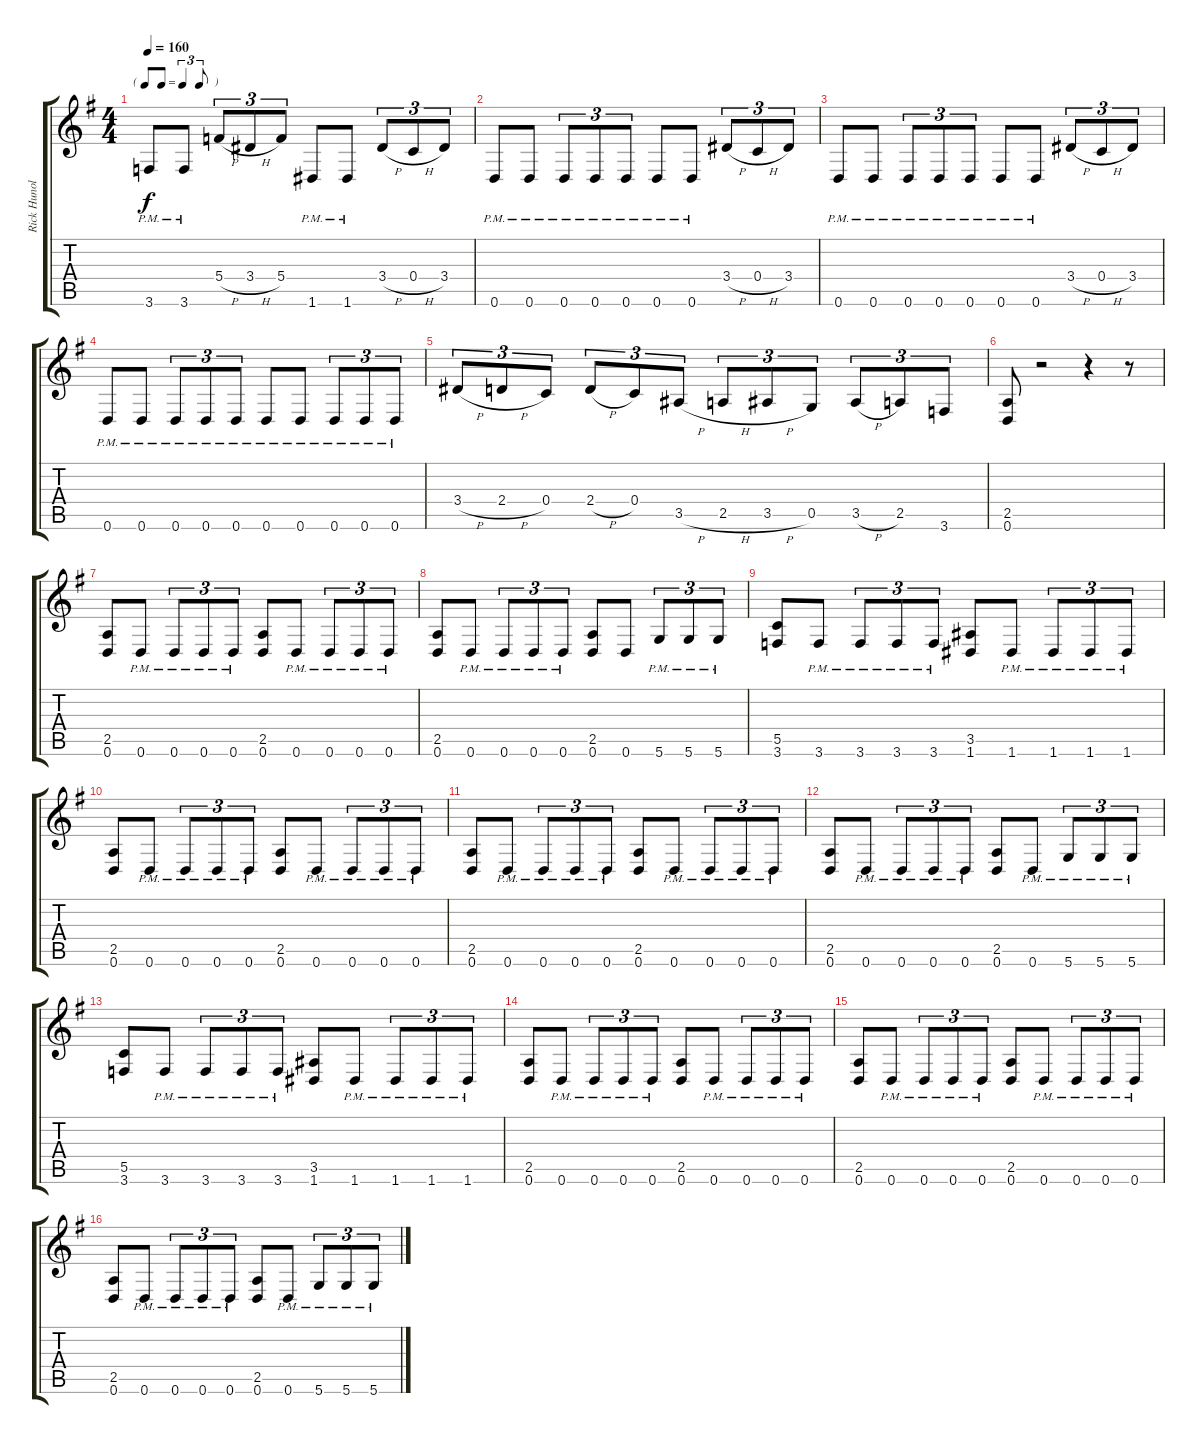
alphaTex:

\track ("Rick Hunolt" "Rick Hunol") {instrument distortionguitar}
\staff {score tabs}
\tuning (D4 A3 F3 C3 G2 D2) {hide}
\ts (4 4)
\tf triplet8th
\tempo 160
\clef g2
\ks g
3.6{pm}.8{dy f} 3.6{pm}.8 5.4{h}.8{tu (3 2)} 3.4{h}.8{tu (3 2)} 5.4.8{tu (3 2)} 1.6{pm}.8 1.6{pm}.8 3.4{h}.8{tu (3 2)} 0.4{h}.8{tu (3 2)} 3.4.8{tu (3 2)} |
0.6{pm}.8 0.6{pm}.8 0.6{pm}.8{tu (3 2)} 0.6{pm}.8{tu (3 2)} 0.6{pm}.8{tu (3 2)} 0.6{pm}.8 0.6{pm}.8 3.4{h}.8{tu (3 2)} 0.4{h}.8{tu (3 2)} 3.4.8{tu (3 2)} |
0.6{pm}.8 0.6{pm}.8 0.6{pm}.8{tu (3 2)} 0.6{pm}.8{tu (3 2)} 0.6{pm}.8{tu (3 2)} 0.6{pm}.8 0.6{pm}.8 3.4{h}.8{tu (3 2)} 0.4{h}.8{tu (3 2)} 3.4.8{tu (3 2)} |
0.6{pm}.8 0.6{pm}.8 0.6{pm}.8{tu (3 2)} 0.6{pm}.8{tu (3 2)} 0.6{pm}.8{tu (3 2)} 0.6{pm}.8 0.6{pm}.8 0.6{pm}.8{tu (3 2)} 0.6{pm}.8{tu (3 2)} 0.6{pm}.8{tu (3 2)} |
3.4{h}.8{tu (3 2)} 2.4{h}.8{tu (3 2)} 0.4.8{tu (3 2)} 2.4{h}.8{tu (3 2)} 0.4.8{tu (3 2)} 3.5{h}.8{tu (3 2)} 2.5{h}.8{tu (3 2)} 3.5{h}.8{tu (3 2)} 0.5.8{tu (3 2)} 3.5{h}.8{tu (3 2)} 2.5.8{tu (3 2)} 3.6.8{tu (3 2)} |
(2.5 0.6).8 r.2 r.4 r.8 |
(2.5 0.6).8 0.6{pm}.8 0.6{pm}.8{tu (3 2)} 0.6{pm}.8{tu (3 2)} 0.6{pm}.8{tu (3 2)} (2.5 0.6).8 0.6{pm}.8 0.6{pm}.8{tu (3 2)} 0.6{pm}.8{tu (3 2)} 0.6{pm}.8{tu (3 2)} |
(2.5 0.6).8 0.6{pm}.8 0.6{pm}.8{tu (3 2)} 0.6{pm}.8{tu (3 2)} 0.6{pm}.8{tu (3 2)} (2.5 0.6).8 0.6.8 5.6{pm}.8{tu (3 2)} 5.6{pm}.8{tu (3 2)} 5.6{pm}.8{tu (3 2)} |
(5.5 3.6).8 3.6{pm}.8 3.6{pm}.8{tu (3 2)} 3.6{pm}.8{tu (3 2)} 3.6{pm}.8{tu (3 2)} (3.5 1.6).8 1.6{pm}.8 1.6{pm}.8{tu (3 2)} 1.6{pm}.8{tu (3 2)} 1.6{pm}.8{tu (3 2)} |
(2.5 0.6).8 0.6{pm}.8 0.6{pm}.8{tu (3 2)} 0.6{pm}.8{tu (3 2)} 0.6{pm}.8{tu (3 2)} (2.5 0.6).8 0.6{pm}.8 0.6{pm}.8{tu (3 2)} 0.6{pm}.8{tu (3 2)} 0.6{pm}.8{tu (3 2)} |
(2.5 0.6).8 0.6{pm}.8 0.6{pm}.8{tu (3 2)} 0.6{pm}.8{tu (3 2)} 0.6{pm}.8{tu (3 2)} (2.5 0.6).8 0.6{pm}.8 0.6{pm}.8{tu (3 2)} 0.6{pm}.8{tu (3 2)} 0.6{pm}.8{tu (3 2)} |
(2.5 0.6).8 0.6{pm}.8 0.6{pm}.8{tu (3 2)} 0.6{pm}.8{tu (3 2)} 0.6{pm}.8{tu (3 2)} (2.5 0.6).8 0.6{pm}.8 5.6{pm}.8{tu (3 2)} 5.6{pm}.8{tu (3 2)} 5.6{pm}.8{tu (3 2)} |
(5.5 3.6).8 3.6{pm}.8 3.6{pm}.8{tu (3 2)} 3.6{pm}.8{tu (3 2)} 3.6{pm}.8{tu (3 2)} (3.5 1.6).8 1.6{pm}.8 1.6{pm}.8{tu (3 2)} 1.6{pm}.8{tu (3 2)} 1.6{pm}.8{tu (3 2)} |
(2.5 0.6).8 0.6{pm}.8 0.6{pm}.8{tu (3 2)} 0.6{pm}.8{tu (3 2)} 0.6{pm}.8{tu (3 2)} (2.5 0.6).8 0.6{pm}.8 0.6{pm}.8{tu (3 2)} 0.6{pm}.8{tu (3 2)} 0.6{pm}.8{tu (3 2)} |
(2.5 0.6).8 0.6{pm}.8 0.6{pm}.8{tu (3 2)} 0.6{pm}.8{tu (3 2)} 0.6{pm}.8{tu (3 2)} (2.5 0.6).8 0.6{pm}.8 0.6{pm}.8{tu (3 2)} 0.6{pm}.8{tu (3 2)} 0.6{pm}.8{tu (3 2)} |
(2.5 0.6).8 0.6{pm}.8 0.6{pm}.8{tu (3 2)} 0.6{pm}.8{tu (3 2)} 0.6{pm}.8{tu (3 2)} (2.5 0.6).8 0.6{pm}.8 5.6{pm}.8{tu (3 2)} 5.6{pm}.8{tu (3 2)} 5.6{pm}.8{tu (3 2)}
